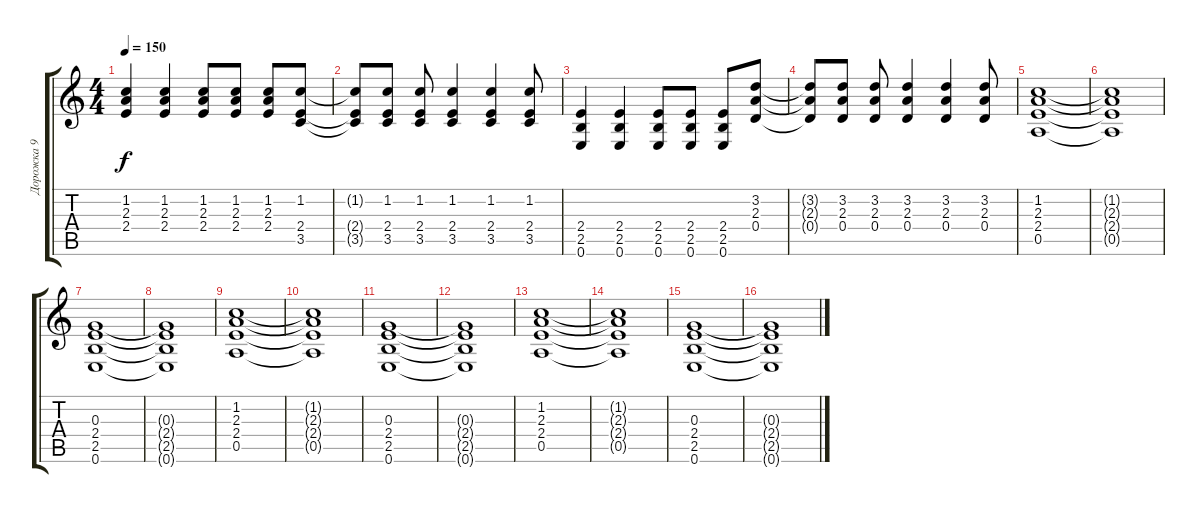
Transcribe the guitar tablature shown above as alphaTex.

\track ("Дорожка 9" "Дорожка 9") {instrument electricguitarjazz}
\staff {score tabs}
\tuning (E4 B3 G3 D3 A2 E2) {hide}
\ts (4 4)
\tempo 150
\clef g2
\ks c
(1.2 2.3 2.4).4{dy f instrument electricguitarjazz} (1.2 2.3 2.4).4 (1.2 2.3 2.4).8 (1.2 2.3 2.4).8 (1.2 2.3 2.4).8 (1.2 2.4 3.5).8 |
(1.2{t} 2.4{t} 3.5{t}).8 (1.2 2.4 3.5).8 (1.2 2.4 3.5).8 (1.2 2.4 3.5).4 (1.2 2.4 3.5).4 (1.2 2.4 3.5).8 |
(2.4 2.5 0.6).4 (2.4 2.5 0.6).4 (2.4 2.5 0.6).8 (2.4 2.5 0.6).8 (2.4 2.5 0.6).8 (3.2 2.3 0.4).8 |
(3.2{t} 2.3{t} 0.4{t}).8 (3.2 2.3 0.4).8 (3.2 2.3 0.4).8 (3.2 2.3 0.4).4 (3.2 2.3 0.4).4 (3.2 2.3 0.4).8 |
(1.2 2.3 2.4 0.5).1 |
(1.2{t} 2.3{t} 2.4{t} 0.5{t}).1 |
(0.3 2.4 2.5 0.6).1 |
(0.3{t} 2.4{t} 2.5{t} 0.6{t}).1 |
(1.2 2.3 2.4 0.5).1 |
(1.2{t} 2.3{t} 2.4{t} 0.5{t}).1 |
(0.3 2.4 2.5 0.6).1 |
(0.3{t} 2.4{t} 2.5{t} 0.6{t}).1 |
(1.2 2.3 2.4 0.5).1 |
(1.2{t} 2.3{t} 2.4{t} 0.5{t}).1 |
(0.3 2.4 2.5 0.6).1 |
(0.3{t} 2.4{t} 2.5{t} 0.6{t}).1
